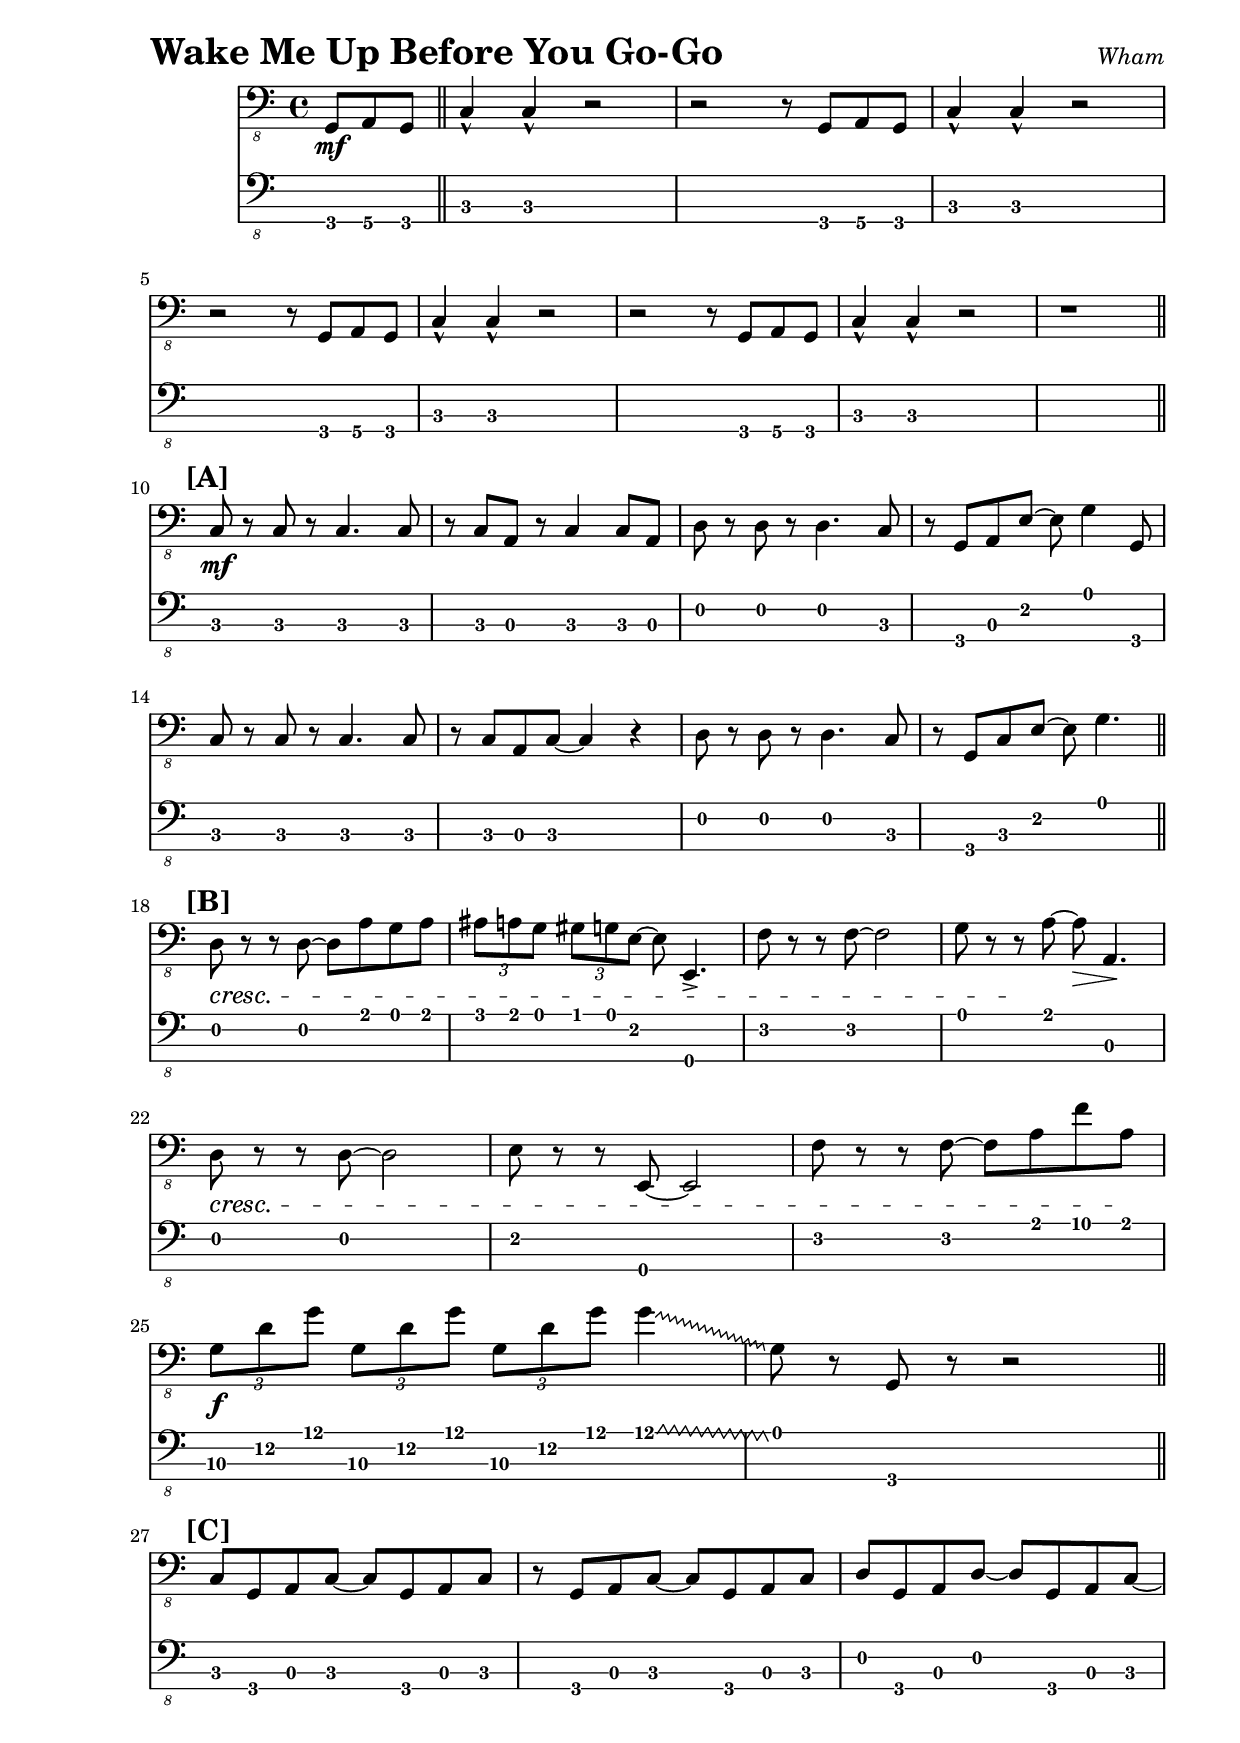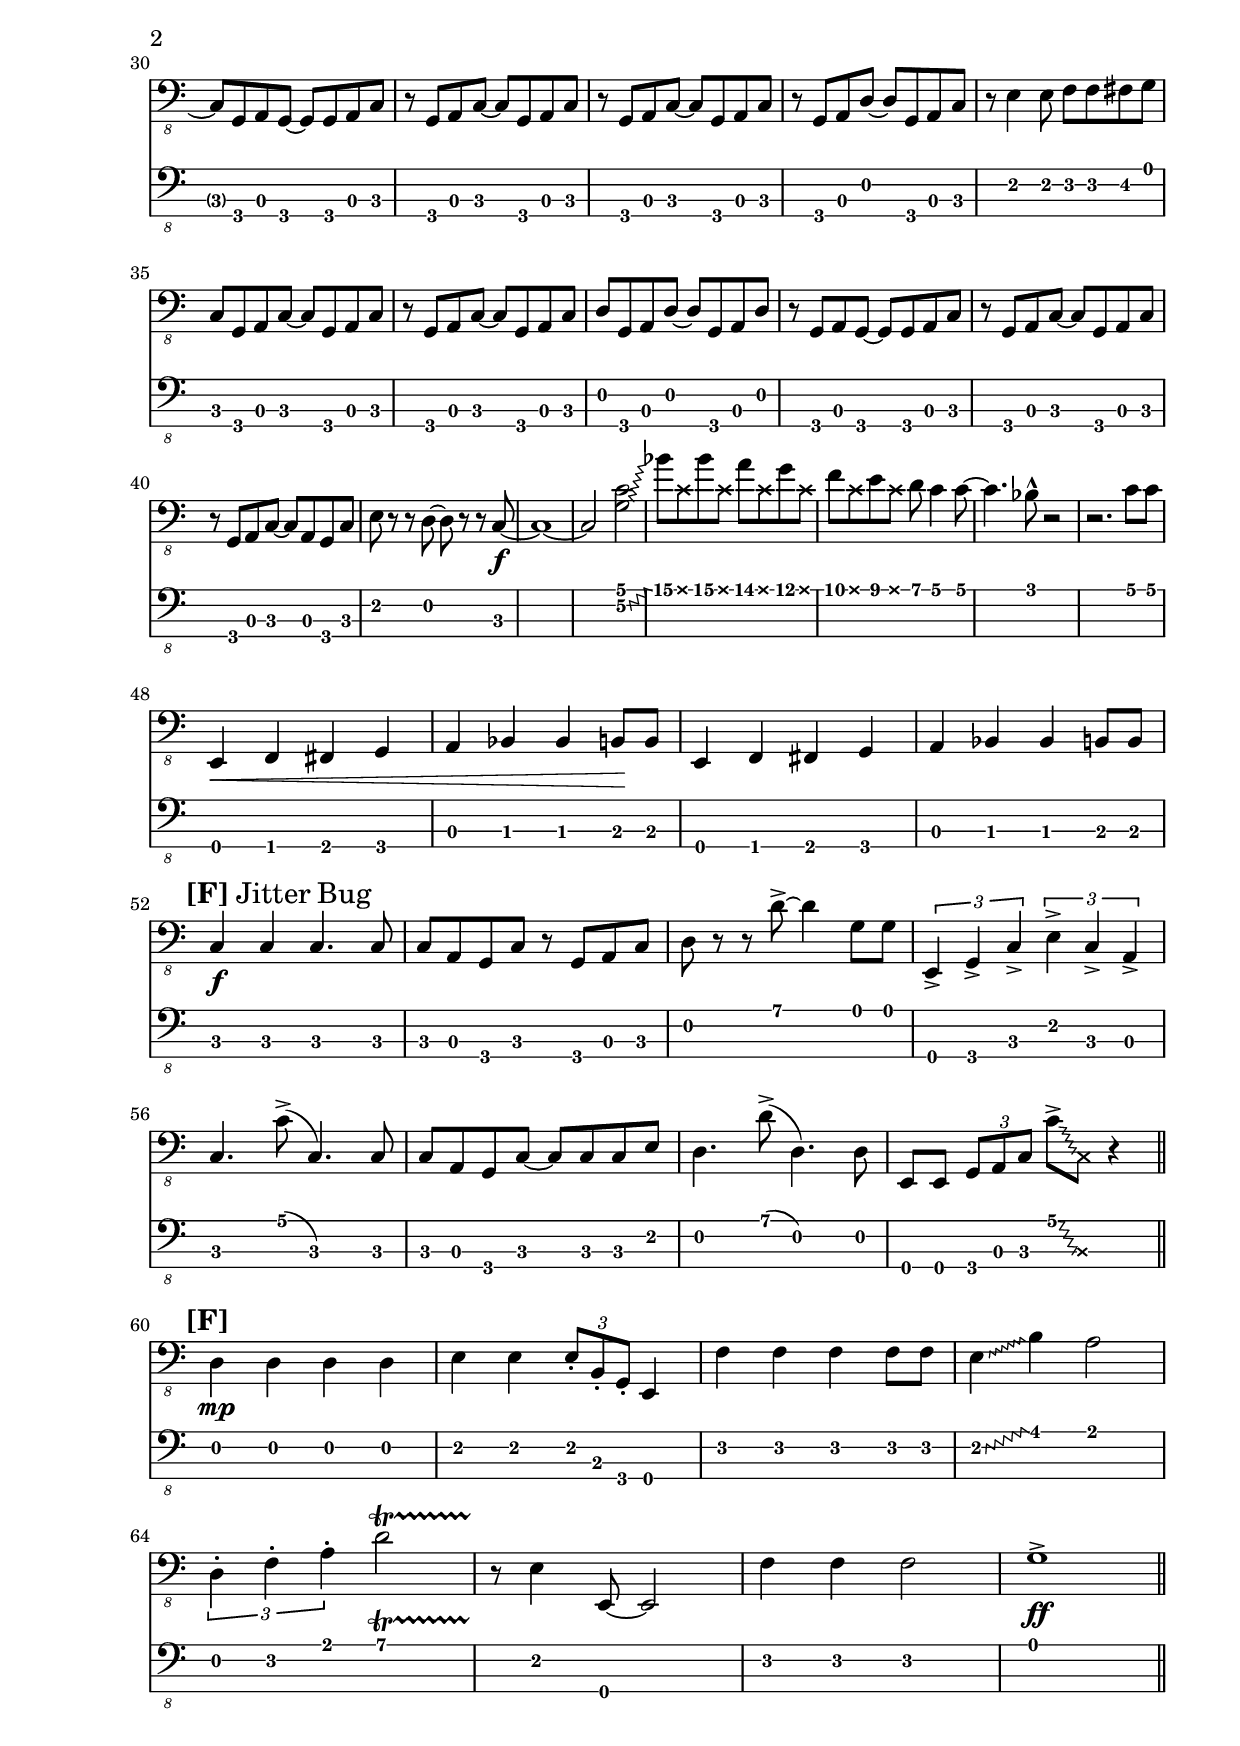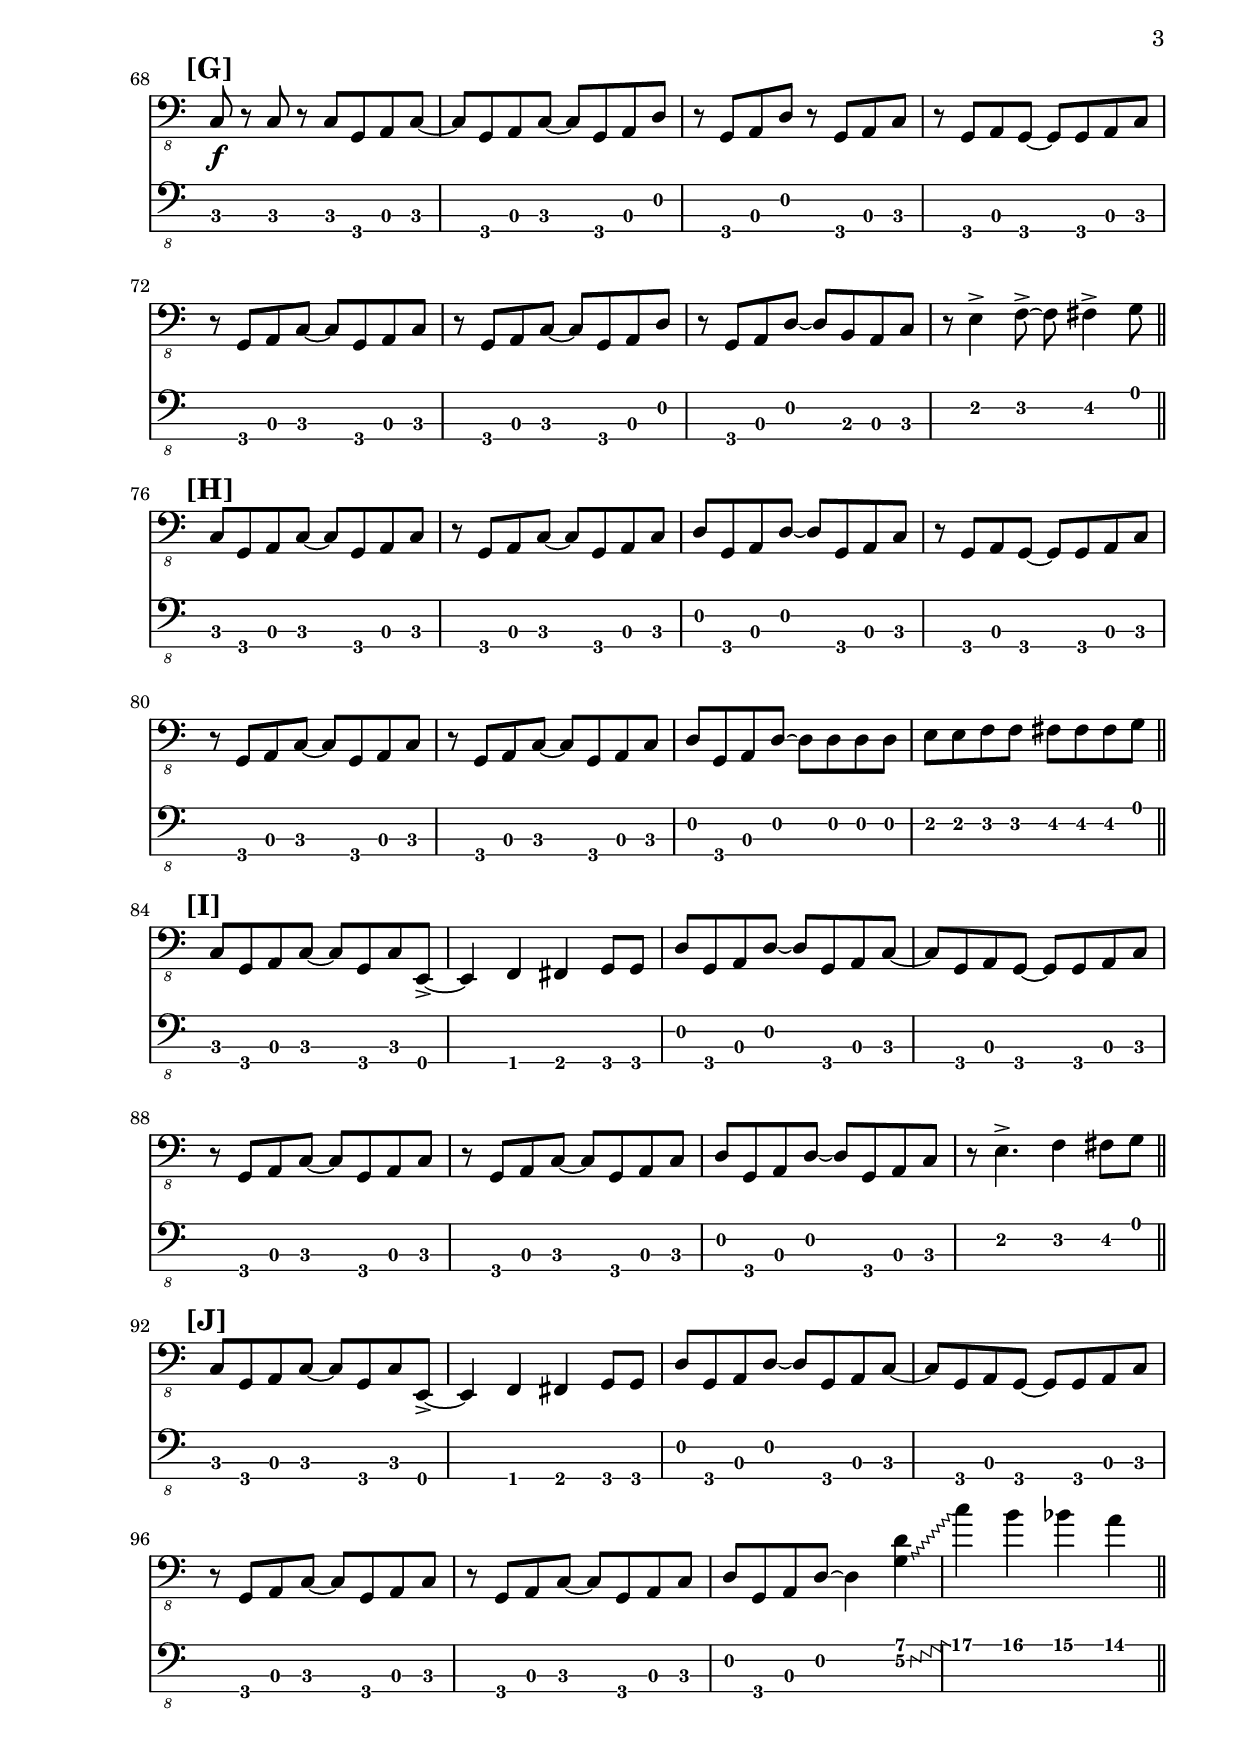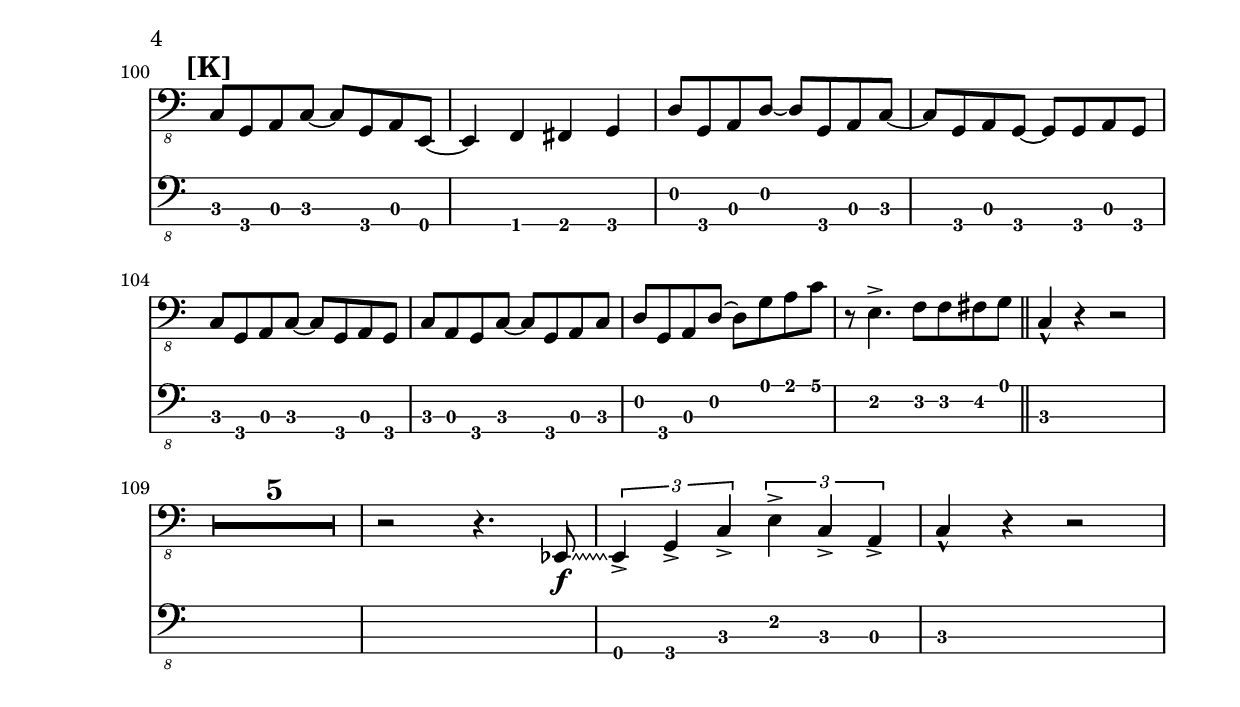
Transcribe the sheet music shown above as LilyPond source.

% LilyBin

\version "2.18.0"
\include "english.ly"

\header {
  piece = \markup { \fontsize #4 \bold "Wake Me Up Before You Go-Go" }
  opus = \markup { \italic "Wham" }
}

\paper { 
  left-margin = 1.0 \in
  right-margin = 0.5 \in
}

mBreak = {
  %% \break
}

cBreak = { \break }

global = {
  %% \tempo "" 4 = 150
  \time 4/4
  \override Glissando.style = #'zigzag
  \compressFullBarRests
  \override MultiMeasureRest.expand-limit = #2
}

my_notes = \relative c {
  \clef "bass_8"
  \key c \major

  \partial 4. g,8 \mf a8\4 g8 \bar "||"
  \set Score.currentBarNumber = #2
  c4-^ c4-^ r2 |
  r2 r8 g8 a8\4 g8 |
  c4-^ c4-^ r2 |
  
  %% 5
  \break
  r2 r8 g8 a8\4 g8 |
  c4-^ c4-^ r2 |
  r2 r8 g8 a8\4 g8 |
  c4-^ c4-^ r2 |
  r1 \bar "||"
  
  %% 10
  \break
  \mark \markup { \bold { [A] } }
  c8 \mf r8 c8 r8 c4. c8 |
  r8 c8 a8 r8 c4 c8 a8 |
  d8 r8 d8 r8 d4. c8 |
  r8 g8 a8 e'8~ e8 g4 g,8 |
  
  %% 14
  c8 r8 c8 r8 c4. c8 |
  r8 c8 a8 c8~ c4 r4 |
  d8 r8 d8 r8 d4. c8 |
  r8 g8 c8 e8~ e8 g4. \bar "||"
  
  %% 18
  \break
  \mark \markup { \bold { [B] } }
  d8 \cresc r8 r8 d8~ d8 a'8 g8 a8 |
  \tuplet 3/2 { as8 a8 g8 } \tuplet 3/2 { gs8 g8 e8~ } e8 e,4.-> |
  f'8 r8 r8 f8~ f2 | g8 r r8 \! a8~ a8 \> a,4. \! |
  
  %% 22
  \break
  d8 \cresc r8 r8 d8~ d2 | e8 r8 r8 e,8~ e2 | f'8 r8 r8 f8~ f8 a8 f'8 a,8 \! |
  
  %% 26
  \break
  \tuplet 3/2 { g8\3 \f d'8\2 g8 } 
  \tuplet 3/2 { g,8\3 d'8\2 g8 }
  \tuplet 3/2 { g,8\3 d'8\2 g8 }
  g4 \glissando |
  g,8 r8 g,8 r8 r2 \bar "||"
  
  %% 27
  \break
  \mark \markup { \bold { [C] } }
  c8 g a c~ c g a c |
  r8 g a c~ c g a c | 
  d8 g, a d~ d g, a c~ |
  c8 g a g~ g g a c |
  r8 g a c~ c g a c |
  r8 g a c~ c g a c |
  r8 g a d~ d g, a c |
  r8 e4 e8 f8 f8 fs8 g8 |
  
  %% 35
  \break
  c,8 g a c~ c g a c |
  r8 g a c~ c g a c |
  d8 g, a d~ d g, a d |
  r8 g, a g~ g g a c |
  
  %% 39
  r8 g a c~ c g a c |
  r8 g a c~ c a g c |
  e8 r r d~ d r r c~ \f |
  c1~ | c2  <g' c>2 \glissando |
  bf'8 \deadNote c, bf' \deadNote c, a' \deadNote c, g' \deadNote c, |
  f \deadNote c e \deadNote c d8 c4 c8~ |
  c4. bf8-^ r2 |
  r2. c8 c8 |
  
  %% 1st ending
  \break
  e,,4 \< f4 fs4 g4 | a4 bf4 bf4 b8 \! b8 |
  
  %% 2cd ending
  e,4 f4 fs4 g4 | a4 bf4 bf4 b8 b8 |
  
  %% 52
  \break
  \mark \markup { \bold { [F] } Jitter Bug }
  c4 \f c4 c4. c8 |
  c8 a8 g8 c8 r8 g8 a8 c8 |
  d8 r8 r8 d'8->~ d4 g,8 g8 |
  \tuplet 3/2 { e,4-> g4-> c4-> } \tuplet 3/2 { e4-> c4-> a4-> }
  
  %% 56
  c4. c'8-> (c,4.) c8 |
  c8 a8 g8 c8~ c8 c8 c8 e8 |
  d4. d'8-> (d,4.) d8 |
  e,8 e8 \tuplet 3/2 { g8 a8 c8 } 
  c'8-> \glissando \deadNote c,8 r4 \bar "||"
  
  \break
  \mark \markup { \bold { [F] } }
  d4 \mp d d d | e4 e4 \tuplet 3/2 { e8-. b8-. g8-. } e4 |
  f'4 f4 f4 f8 f8 | 
  e4 \glissando b'4 a2 |
  
  %% 64
  \break
  \tuplet 3/2 { d,4-. f4-. a4-. }  d2 \startTrillSpan  |
  r8 \stopTrillSpan e,4 e,8~ e2 |
  f'4 f4 f2 |
  g1-> \ff \bar "||"
  
  %% 68
  \break
  \mark \markup { \bold { [G] } }   
  c,8 \f r8 c8 r8 c8 g8 a8 c8~ |
  c8 g8 a8 c8~ c8 g8 a8 d8 |
  r8 g,8 a8 d8 r8 g,8 a8 c8 |
  r8 g8 a8 g8~ g8 g8 a8 c8 |
  r8 g8 a8 c8~ c8 g8 a8 c8 |
  r8 g8 a8 c8~ c8 g8 a8 d8 |
  r8 g,8 a8 d8~ d8 b8 a8 c8 |
  r8 e4-> f8->~ f8 fs4-> g8 \bar "||"
  
  %% 76
  \break
  \mark \markup { \bold { [H] } }
  c,8 g8 a8 c8~ c8 g8 a8 c8 |
  r8 g8 a8 c8~ c8 g8 a8 c8 |
  d8 g,8 a8 d8~ d8 g,8 a8 c8 |
  r8 g8 a8 g8~ g8 g8 a8 c8 |
  r8 g8 a8 c8~ c8 g8 a8 c8 |
  r8 g8 a8 c8~ c8 g8 a8 c8 |
  d8 g,8 a8 d8~ d8 d8 d8 d8 |
  e8 e8 f8 f8 fs8 fs8 fs8 g8 \bar "||"
  
  %% 84
  \break
  \mark \markup { \bold { [I] } }
  c,8 g8 a8 c8~ c8 g8 c8 e,8->~ |
  e4 f4 fs4 g8 g8 |
  d'8 g,8 a8 d8~ d8 g,8 a8 c8~ |
  c8 g8 a8 g8~ g8 g8 a8 c8 |
  
  %% 88
  \break
  r8 g8 a8 c8~ c8 g8 a8 c8 |
  r8 g8 a8 c8~ c8 g8 a8 c8 |
  d8 g,8 a8 d8~ d8 g,8 a8 c8 |
  r8 e4.-> f4 fs8 g8 \bar "||"
  
  %% 92
  \break
  \mark \markup { \bold { [J] } }
  c,8 g8 a8 c8~ c8 g8 c8 e,8->~ |
  e4 f4 fs4 g8 g8 |
  d'8 g,8 a8 d8~ d8 g,8 a8 c8~ |
  c8 g8 a8 g8~ g8 g8 a8 c8 |
  r8 g8 a8 c8~ c8 g8 a8 c8 |
  r8 g8 a8 c8~ c8 g8 a8 c8 |
  d8 g,8 a8 d8~ d4 <g d'>4 \glissando | c'4b4 bf4 a4 \bar "||"
  
  \break
  \mark \markup { \bold { [K] } }
  c,,8 g8 a8 c8~ c8 g8 a8 e8~ |
  e4 f4 fs4 g4 |
  d'8 g,8 a8 d8~ d8 g,8 a8 c8~ |
  c8 g8 a8 g8~ g8 g8 a8 g8 |
  
  %% 104
  c8 g8 a8 c8~ c8 g8 a8 g8 |
  c8 a8 g8 c8~ c8 g8 a8 c8 |
  d8 g,8 a8 d8~ d8 g8 a8 c8 |
  r8 e,4.-> f8 f8 fs8 g8 \bar "||"
  c,4-^ r4 r2 |
  
  %% 109
  \break
  R1*5 |
  r2 r4. ef,8 \f \glissando | \tuplet 3/2 { e4-> g4-> c4->} \tuplet 3/2 { e4-> c4-> a4-> } |
  c4-^  r4 r2 \bar ".|"
  
}

my_chords = \chordmode {
  \set majorSevenSymbol = \markup { maj7 }
}

ticktock = \drummode {
  \repeat unfold 4 {
    hiwoodblock 4 lowoodblock lowoodblock hiwoodblock lowoodblock lowoodblock
  }
}

my_music = <<
  \new ChordNames {
    \set ChordNames.midiInstrument = "percussive organ"
    \set ChordNames.midiMaximumVolume = #0.2
    \set chordChanges = ##t
    \global
    \my_chords
  }
  \new Staff {
    \set Staff.midiInstrument = #"electric bass (finger)"
    \set Staff.midiMinimumVolume = #0.7
    \set Staff.midiMaximumVolume = #0.95
    \global
    \my_notes
  }
  \tag #'scoreOnly
  \new TabStaff
    \with { stringTunings = #bass-tuning } 
  { 
    %%\set TabStaff.minimumFret = #3f
    \set TabStaff.restrainOpenStrings = ##t
    \global
    \my_notes
  }
  \tag #'midiOnly
  \new DrumStaff = TickTock <<
    \new DrumVoice = "ticktock" {
      \set DrumStaff.instrumentName = "TickTock"
      \set DrumStaff.midiMaximumVolume = #0.7
      \global
      \ticktock
    }
  >>
>>
  
\score {
  \removeWithTag #'midiOnly \my_music
  \layout {
    \context {
      \Score \override StringNumber #'stencil = ##f 
    }
  }
}
\score {
  \removeWithTag #'scoreOnly \unfoldRepeats \my_music
  \midi {}
}
